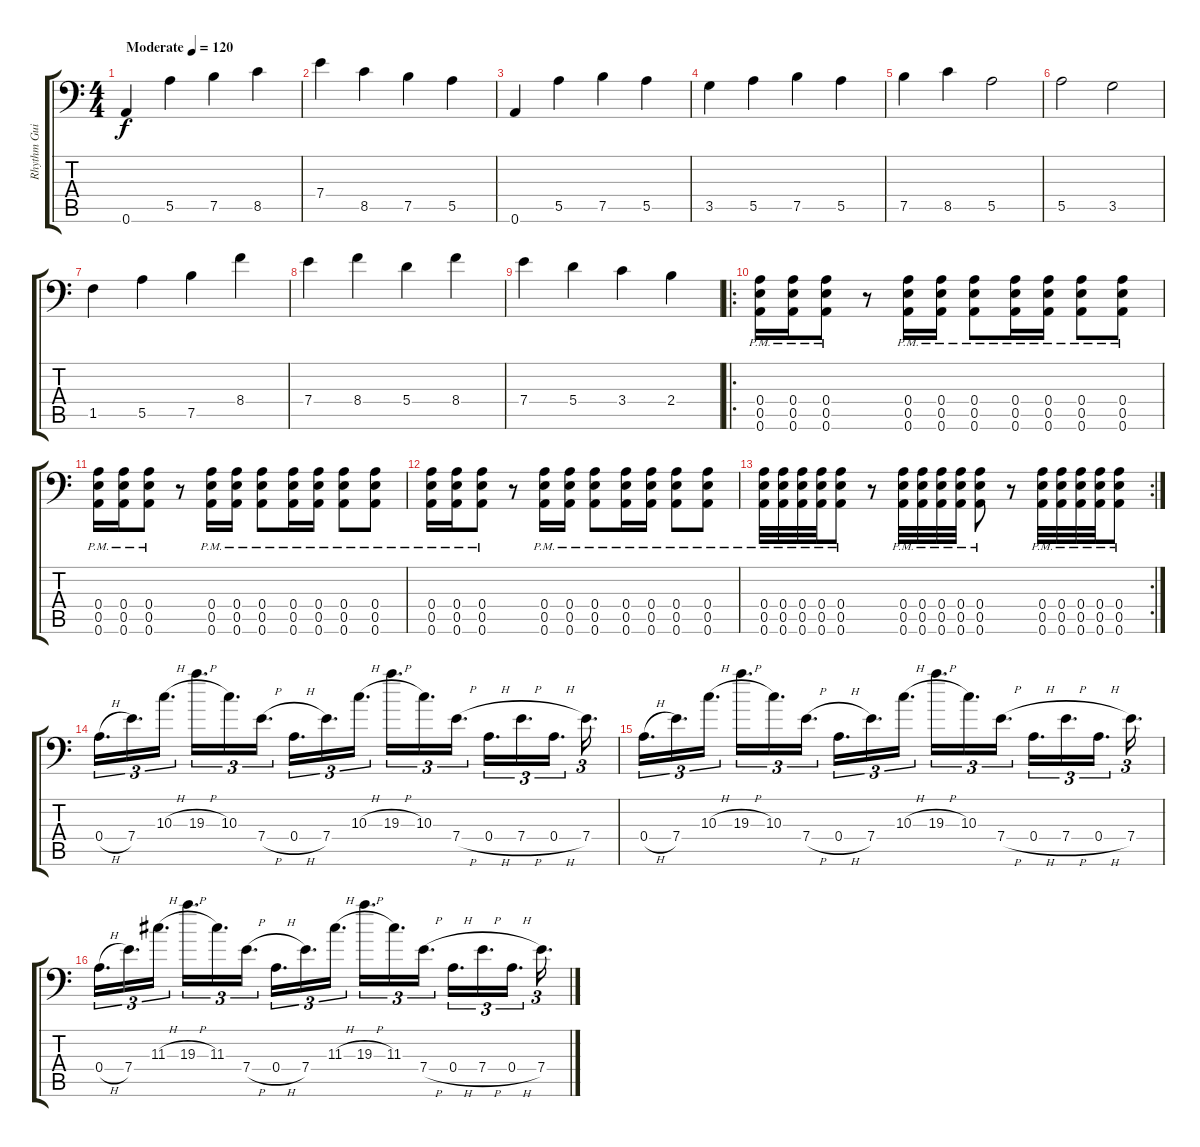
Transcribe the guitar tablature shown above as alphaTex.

\track ("Rhythm Guitar" "Rhythm Gui") {instrument distortionguitar}
\staff {score tabs}
\tuning (B3 Gb3 D3 A2 E2 A1) {hide}
\ts (4 4)
\tempo (120 "Moderate")
\clef f4
\ks c
0.6.4{dy f instrument distortionguitar} 5.5.4 7.5.4 8.5.4 |
7.4.4 8.5.4 7.5.4 5.5.4 |
0.6.4 5.5.4 7.5.4 5.5.4 |
3.5.4 5.5.4 7.5.4 5.5.4 |
7.5.4 8.5.4 5.5.2 |
5.5.2 3.5.2 |
1.5.4 5.5.4 7.5.4 8.4.4 |
7.4.4 8.4.4 5.4.4 8.4.4 |
7.4.4 5.4.4 3.4.4 2.4.4 |
\ro
(0.4{pm} 0.5{pm} 0.6{pm}).16 (0.4{pm} 0.5{pm} 0.6{pm}).16 (0.4{pm} 0.5{pm} 0.6{pm}).8 r.8 (0.4{pm} 0.5{pm} 0.6{pm}).16 (0.4{pm} 0.5{pm} 0.6{pm}).16 (0.4{pm} 0.5{pm} 0.6{pm}).8 (0.4{pm} 0.5{pm} 0.6{pm}).16 (0.4{pm} 0.5{pm} 0.6{pm}).16 (0.4{pm} 0.5{pm} 0.6{pm}).8 (0.4{pm} 0.5{pm} 0.6{pm}).8 |
(0.4{pm} 0.5{pm} 0.6{pm}).16 (0.4{pm} 0.5{pm} 0.6{pm}).16 (0.4{pm} 0.5{pm} 0.6{pm}).8 r.8 (0.4{pm} 0.5{pm} 0.6{pm}).16 (0.4{pm} 0.5{pm} 0.6{pm}).16 (0.4{pm} 0.5{pm} 0.6{pm}).8 (0.4{pm} 0.5{pm} 0.6{pm}).16 (0.4{pm} 0.5{pm} 0.6{pm}).16 (0.4{pm} 0.5{pm} 0.6{pm}).8 (0.4{pm} 0.5{pm} 0.6{pm}).8 |
(0.4{pm} 0.5{pm} 0.6{pm}).16 (0.4{pm} 0.5{pm} 0.6{pm}).16 (0.4{pm} 0.5{pm} 0.6{pm}).8 r.8 (0.4{pm} 0.5{pm} 0.6{pm}).16 (0.4{pm} 0.5{pm} 0.6{pm}).16 (0.4{pm} 0.5{pm} 0.6{pm}).8 (0.4{pm} 0.5{pm} 0.6{pm}).16 (0.4{pm} 0.5{pm} 0.6{pm}).16 (0.4{pm} 0.5{pm} 0.6{pm}).8 (0.4{pm} 0.5{pm} 0.6{pm}).8 |
\rc 2
(0.4{pm} 0.5{pm} 0.6{pm}).32 (0.4{pm} 0.5{pm} 0.6{pm}).32 (0.4{pm} 0.5{pm} 0.6{pm}).32 (0.4{pm} 0.5{pm} 0.6{pm}).32 (0.4{pm} 0.5{pm} 0.6{pm}).8 r.8 (0.4{pm} 0.5{pm} 0.6{pm}).32 (0.4{pm} 0.5{pm} 0.6{pm}).32 (0.4{pm} 0.5{pm} 0.6{pm}).32 (0.4{pm} 0.5{pm} 0.6{pm}).32 (0.4{pm} 0.5{pm} 0.6{pm}).8 r.8 (0.4{pm} 0.5{pm} 0.6{pm}).32 (0.4{pm} 0.5{pm} 0.6{pm}).32 (0.4{pm} 0.5{pm} 0.6{pm}).32 (0.4{pm} 0.5{pm} 0.6{pm}).32 (0.4{pm} 0.5{pm} 0.6{pm}).8 |
0.4{h}.16{d tu (3 2)} 7.4.16{d tu (3 2)} 10.3{h}.16{d tu (3 2)} 19.3{h}.16{d tu (3 2)} 10.3.16{d tu (3 2)} 7.4{h}.16{d tu (3 2)} 0.4{h}.16{d tu (3 2)} 7.4.16{d tu (3 2)} 10.3{h}.16{d tu (3 2)} 19.3{h}.16{d tu (3 2)} 10.3.16{d tu (3 2)} 7.4{h}.16{d tu (3 2)} 0.4{h}.16{d tu (3 2)} 7.4{h}.16{d tu (3 2)} 0.4{h}.16{d tu (3 2)} 7.4.16{d tu (3 2)} |
0.4{h}.16{d tu (3 2)} 7.4.16{d tu (3 2)} 10.3{h}.16{d tu (3 2)} 19.3{h}.16{d tu (3 2)} 10.3.16{d tu (3 2)} 7.4{h}.16{d tu (3 2)} 0.4{h}.16{d tu (3 2)} 7.4.16{d tu (3 2)} 10.3{h}.16{d tu (3 2)} 19.3{h}.16{d tu (3 2)} 10.3.16{d tu (3 2)} 7.4{h}.16{d tu (3 2)} 0.4{h}.16{d tu (3 2)} 7.4{h}.16{d tu (3 2)} 0.4{h}.16{d tu (3 2)} 7.4.16{d tu (3 2)} |
0.4{h}.16{d tu (3 2)} 7.4.16{d tu (3 2)} 11.3{h}.16{d tu (3 2)} 19.3{h}.16{d tu (3 2)} 11.3.16{d tu (3 2)} 7.4{h}.16{d tu (3 2)} 0.4{h}.16{d tu (3 2)} 7.4.16{d tu (3 2)} 11.3{h}.16{d tu (3 2)} 19.3{h}.16{d tu (3 2)} 11.3.16{d tu (3 2)} 7.4{h}.16{d tu (3 2)} 0.4{h}.16{d tu (3 2)} 7.4{h}.16{d tu (3 2)} 0.4{h}.16{d tu (3 2)} 7.4.16{d tu (3 2)}
